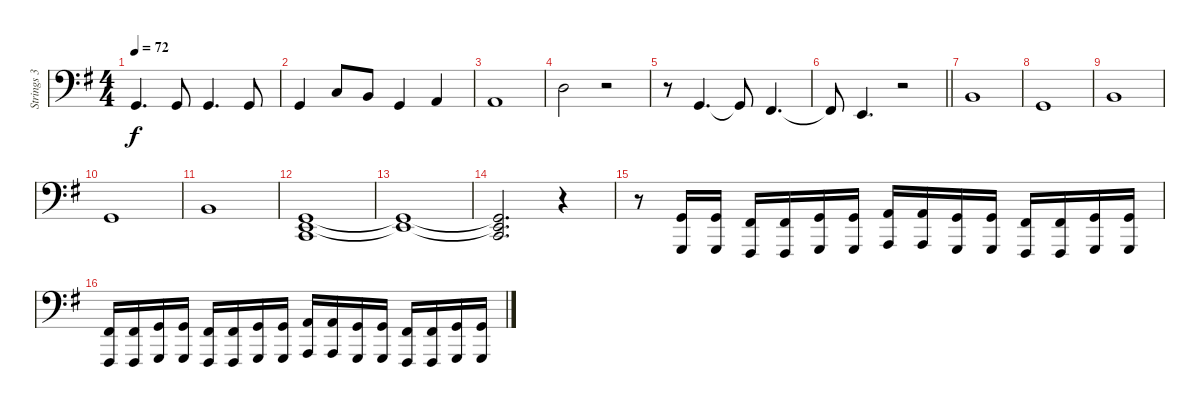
\track ("Strings 3" "Strings 3") {instrument stringensemble2}
\staff {score}
\tuning (C3 G2 D2 A1 E1 B0) {hide}
\ts (4 4)
\tempo 72
\clef f4
\ks eminor
0.2.4{d dy f} 0.2.8 0.2.4{d} 0.2.8 |
0.2.4 0.1.8 4.2.8 0.2.4 2.2.4 |
2.2.1 |
2.1.2 r.2 |
r.8 0.2.4{d} 0.2{t}.8 4.3.4{d} |
\barLineRight lightlight
4.3{t}.8 2.3.4{d} r.2 |
4.2.1 |
0.2.1 |
4.2.1 |
0.2.1 |
4.2.1 |
(0.2 2.3 3.4).1 |
(0.2{t} 2.3{t}).1 |
(0.2{t} 2.3{t} 3.4).2{d} r.4 |
r.8 (0.2 3.5).16 (0.2 3.5).16 (4.3 2.5).16 (4.3 2.5).16 (0.2 3.5).16 (0.2 3.5).16 (2.2 0.4).16 (2.2 0.4).16 (0.2 3.5).16 (0.2 3.5).16 (4.3 2.5).16 (4.3 2.5).16 (0.2 3.5).16 (0.2 3.5).16 |
(4.3 2.5).16 (4.3 2.5).16 (0.2 3.5).16 (0.2 3.5).16 (4.3 2.5).16 (4.3 2.5).16 (0.2 3.5).16 (0.2 3.5).16 (2.2 0.4).16 (2.2 0.4).16 (0.2 3.5).16 (0.2 3.5).16 (4.3 2.5).16 (4.3 2.5).16 (0.2 3.5).16 (0.2 3.5).16
